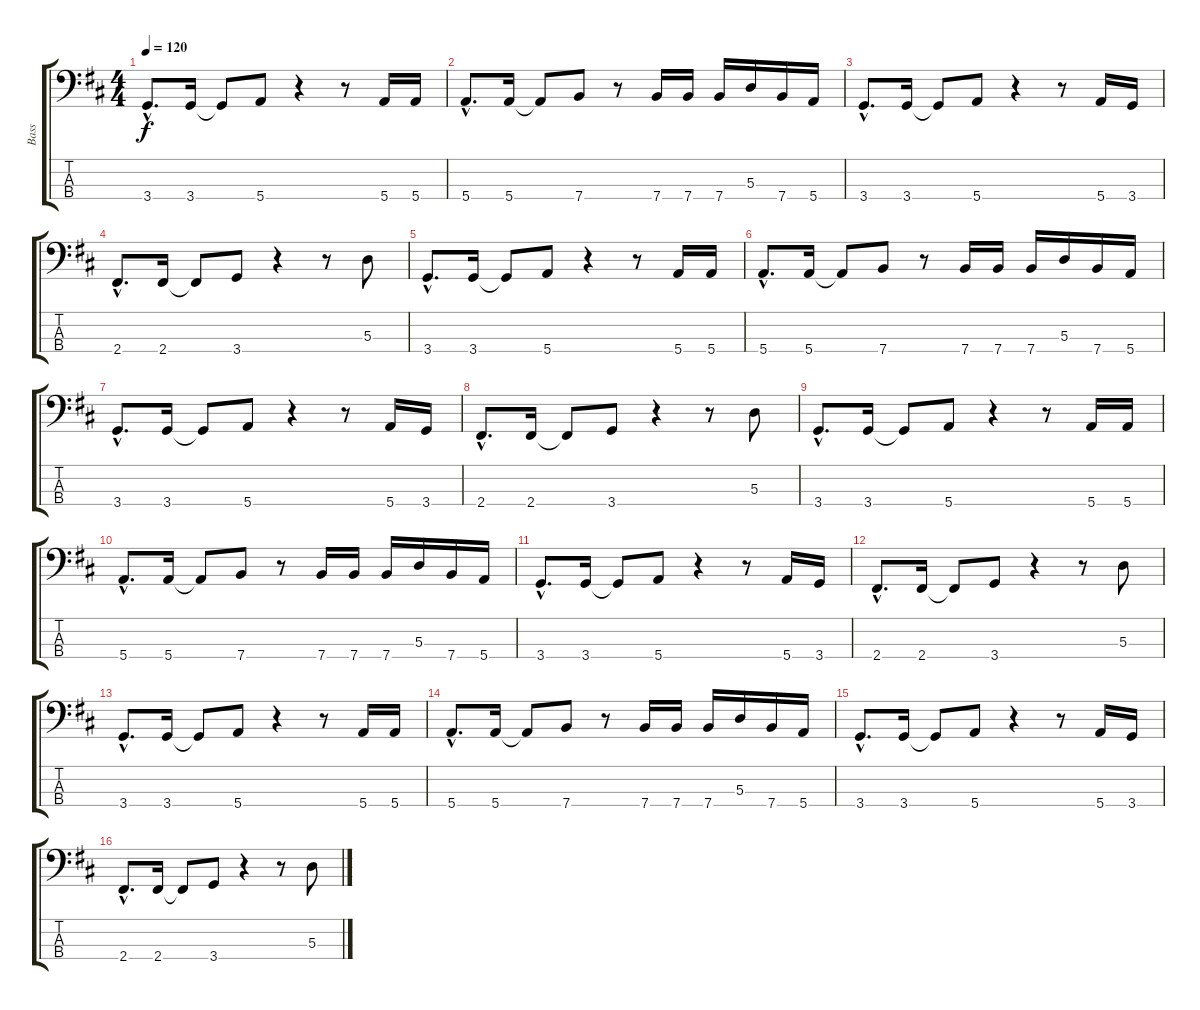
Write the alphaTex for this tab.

\track ("Bass" "Bass") {instrument fretlessbass}
\staff {score tabs}
\tuning (G2 D2 A1 E1) {hide}
\ts (4 4)
\tempo 120
\clef f4
\ks d
3.4{hac}.8{d dy f} 3.4.16 3.4{t}.8 5.4.8 r.4 r.8 5.4.16 5.4.16 |
5.4{hac}.8{d} 5.4.16 5.4{t}.8 7.4.8 r.8 7.4.16 7.4.16 7.4.16 5.3.16 7.4.16 5.4.16 |
3.4{hac}.8{d} 3.4.16 3.4{t}.8 5.4.8 r.4 r.8 5.4.16 3.4.16 |
2.4{hac}.8{d} 2.4.16 2.4{t}.8 3.4.8 r.4 r.8 5.3.8 |
3.4{hac}.8{d} 3.4.16 3.4{t}.8 5.4.8 r.4 r.8 5.4.16 5.4.16 |
5.4{hac}.8{d} 5.4.16 5.4{t}.8 7.4.8 r.8 7.4.16 7.4.16 7.4.16 5.3.16 7.4.16 5.4.16 |
3.4{hac}.8{d} 3.4.16 3.4{t}.8 5.4.8 r.4 r.8 5.4.16 3.4.16 |
2.4{hac}.8{d} 2.4.16 2.4{t}.8 3.4.8 r.4 r.8 5.3.8 |
3.4{hac}.8{d} 3.4.16 3.4{t}.8 5.4.8 r.4 r.8 5.4.16 5.4.16 |
5.4{hac}.8{d} 5.4.16 5.4{t}.8 7.4.8 r.8 7.4.16 7.4.16 7.4.16 5.3.16 7.4.16 5.4.16 |
3.4{hac}.8{d} 3.4.16 3.4{t}.8 5.4.8 r.4 r.8 5.4.16 3.4.16 |
2.4{hac}.8{d} 2.4.16 2.4{t}.8 3.4.8 r.4 r.8 5.3.8 |
3.4{hac}.8{d} 3.4.16 3.4{t}.8 5.4.8 r.4 r.8 5.4.16 5.4.16 |
5.4{hac}.8{d} 5.4.16 5.4{t}.8 7.4.8 r.8 7.4.16 7.4.16 7.4.16 5.3.16 7.4.16 5.4.16 |
3.4{hac}.8{d} 3.4.16 3.4{t}.8 5.4.8 r.4 r.8 5.4.16 3.4.16 |
2.4{hac}.8{d} 2.4.16 2.4{t}.8 3.4.8 r.4 r.8 5.3.8
